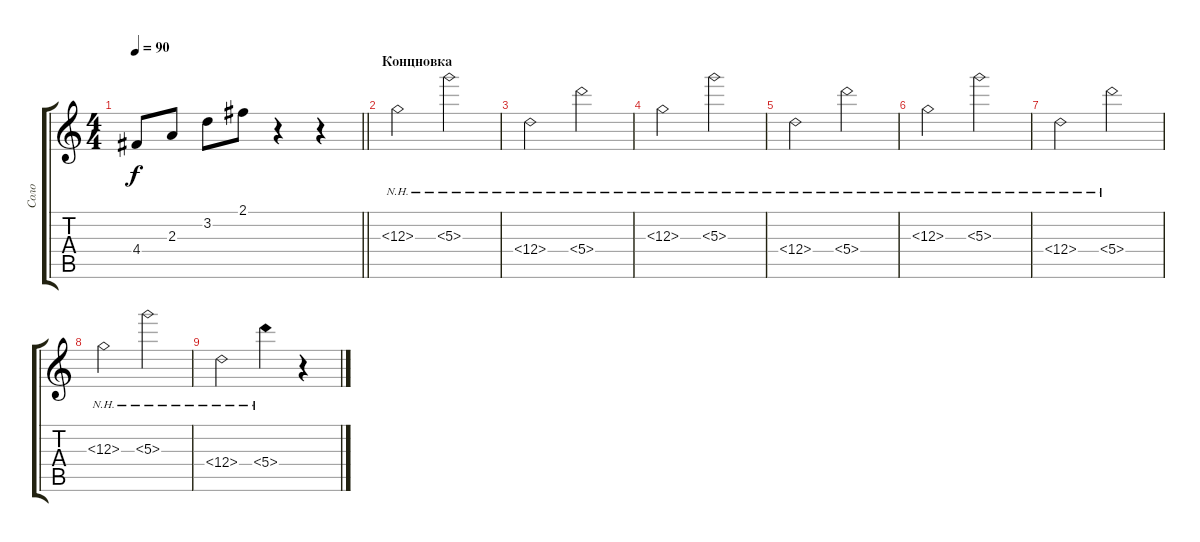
\track ("Соло" "Соло") {instrument electricguitarjazz}
\staff {score tabs}
\tuning (E4 B3 G3 D3 A2 E2) {hide}
\ts (4 4)
\tempo 90
\clef g2
\barLineRight lightlight
\ks c
4.4.8{dy f} 2.3.8 3.2.8 2.1.8 r.4 r.4 |
\section ("" "Концновка ")
12.3{nh}.2{volume 13} 5.3{nh}.2 |
12.4{nh}.2 5.4{nh}.2 |
12.3{nh}.2 5.3{nh}.2 |
12.4{nh}.2 5.4{nh}.2 |
12.3{nh}.2 5.3{nh}.2 |
12.4{nh}.2 5.4{nh}.2 |
12.3{nh}.2 5.3{nh}.2 |
12.4{nh}.2 5.4{nh}.4 r.4
